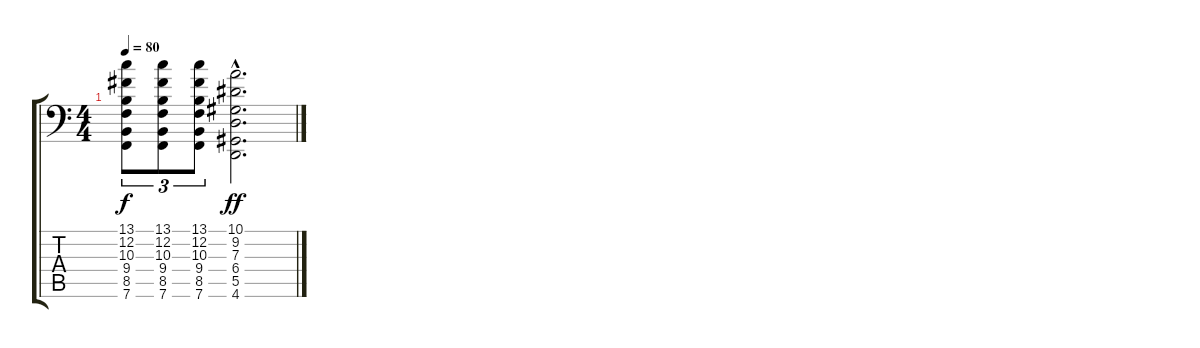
\track "" {instrument slapbass1}
\staff {score tabs}
\tuning (B2 Gb2 Db2 Ab1 Eb1 Bb0) {hide}
\ts (4 4)
\tempo 80
\clef f4
\ks c
(13.1 12.2 10.3 9.4 8.5 7.6).8{tu (3 2) dy f} (13.1 12.2 10.3 9.4 8.5 7.6).8{tu (3 2)} (13.1 12.2 10.3 9.4 8.5 7.6).8{tu (3 2)} (10.1{hac} 9.2{hac} 7.3{hac} 6.4{hac} 5.5{hac} 4.6{hac}).2{d dy ff}
